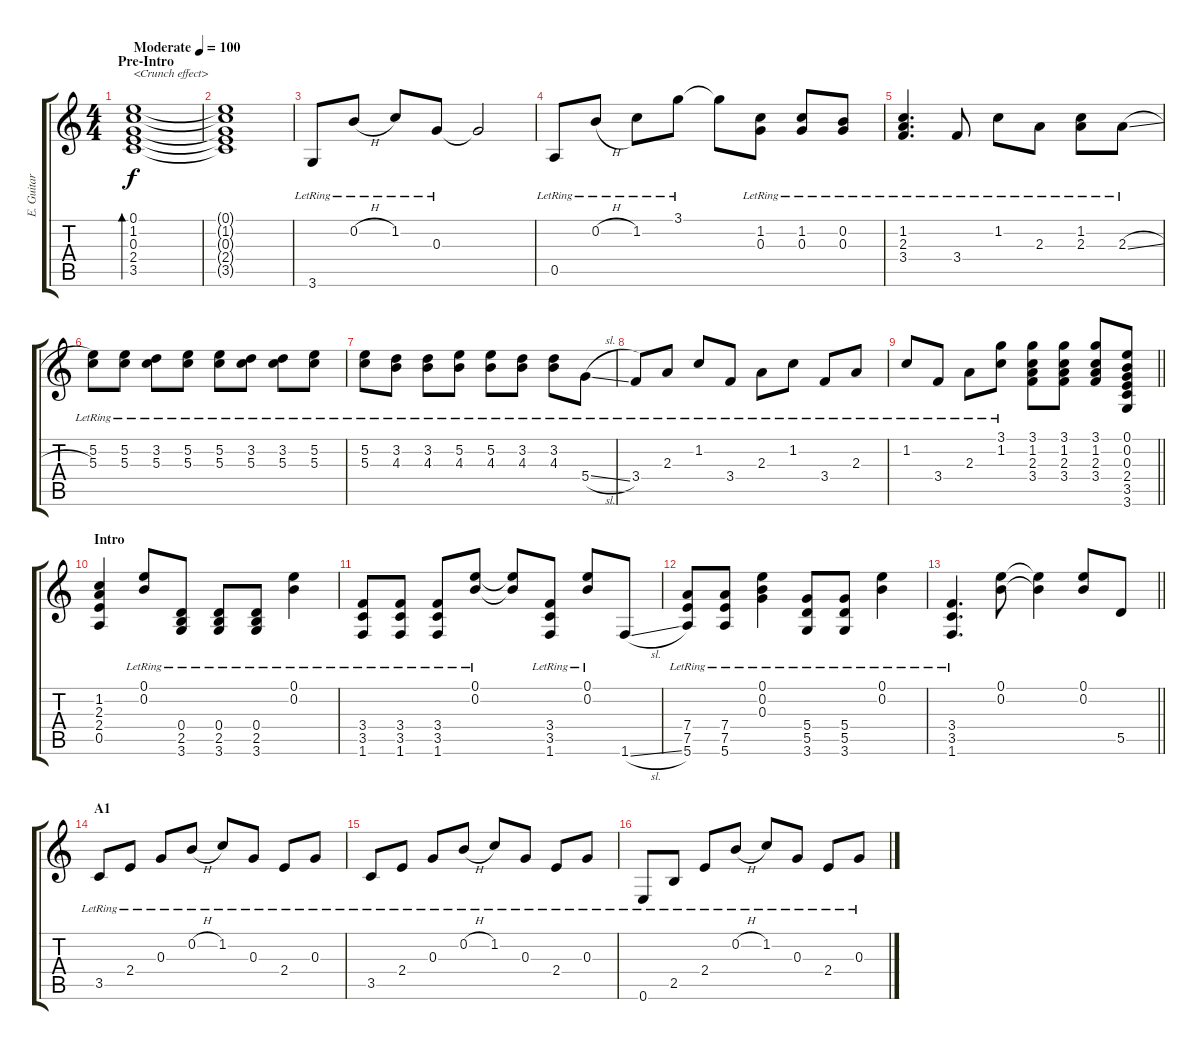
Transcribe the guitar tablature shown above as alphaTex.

\track ("E. Guitar I" "E. Guitar ") {instrument overdrivenguitar}
\staff {score tabs}
\tuning (E4 B3 G3 D3 A2 E2) {hide}
\ts (4 4)
\section ("" "Pre-Intro")
\tempo (100 "Moderate")
\clef g2
\ks c
(0.1 1.2 0.3 2.4 3.5).1{bd 240 txt "<Crunch effect>" dy f instrument overdrivenguitar} |
(0.1{t} 1.2{t} 0.3{t} 2.4{t} 3.5{t}).1 |
3.6{lr}.8 0.2{h lr}.8 1.2{lr}.8 0.3{lr}.8 0.3{t}.2 |
0.5{lr}.8 0.2{h lr}.8 1.2{lr}.8 3.1{lr}.8 3.1{t}.8 (1.2{lr} 0.3{lr}).8 (1.2{lr} 0.3{lr}).8 (0.2{lr} 0.3{lr}).8 |
(1.2{lr} 2.3{lr} 3.4{lr}).4{d} 3.4{lr}.8 1.2{lr}.8 2.3{lr}.8 (1.2{lr} 2.3{lr}).8 2.3{sl lr}.8 |
(5.2{lr} 5.3{lr}).8 (5.2{lr} 5.3{lr}).8 (3.2{lr} 5.3{lr}).8 (5.2{lr} 5.3{lr}).8 (5.2{lr} 5.3{lr}).8 (3.2{lr} 5.3{lr}).8 (3.2{lr} 5.3{lr}).8 (5.2{lr} 5.3{lr}).8 |
(5.2{lr} 5.3{lr}).8 (3.2{lr} 4.3{lr}).8 (3.2{lr} 4.3{lr}).8 (5.2{lr} 4.3{lr}).8 (5.2{lr} 4.3{lr}).8 (3.2{lr} 4.3{lr}).8 (3.2{lr} 4.3{lr}).8 5.4{sl lr}.8 |
3.4{lr}.8 2.3{lr}.8 1.2{lr}.8 3.4{lr}.8 2.3{lr}.8 1.2{lr}.8 3.4{lr}.8 2.3{lr}.8 |
\barLineRight lightlight
1.2{lr}.8 3.4{lr}.8 2.3{lr}.8 (3.1{lr} 1.2{lr}).8 (3.1 1.2 2.3 3.4).8 (3.1 1.2 2.3 3.4).8 (3.1 1.2 2.3 3.4).8 (0.1 0.2 0.3 2.4 3.5 3.6).8 |
\section ("" "Intro")
(1.2 2.3 2.4 0.5).4 (0.1{lr} 0.2{lr}).8 (0.4{lr} 2.5{lr} 3.6{lr}).8 (0.4{lr} 2.5{lr} 3.6{lr}).8 (0.4{lr} 2.5{lr} 3.6{lr}).8 (0.1{lr} 0.2{lr}).4 |
(3.4{lr} 3.5{lr} 1.6{lr}).8 (3.4{lr} 3.5{lr} 1.6{lr}).8 (3.4{lr} 3.5{lr} 1.6{lr}).8 (0.1{lr} 0.2{lr}).8 (0.1{t} 0.2{t}).8 (3.4{lr} 3.5{lr} 1.6{lr}).8 (0.1{lr} 0.2{lr}).8 1.6{sl}.8 |
(7.4{lr} 7.5{lr} 5.6{lr}).8 (7.4{lr} 7.5{lr} 5.6{lr}).8 (0.1{lr} 0.2{lr} 0.3{lr}).4 (5.4{lr} 5.5{lr} 3.6{lr}).8 (5.4{lr} 5.5{lr} 3.6{lr}).8 (0.1{lr} 0.2{lr}).4 |
\barLineRight lightlight
(3.4{lr} 3.5{lr} 1.6{lr}).4{d} (0.1 0.2).8 (0.1{t} 0.2{t}).4 (0.1 0.2).8 5.5.8 |
\section ("" "A1")
3.5{lr}.8 2.4{lr}.8 0.3{lr}.8 0.2{h lr}.8 1.2{lr}.8 0.3{lr}.8 2.4{lr}.8 0.3{lr}.8 |
3.5{lr}.8 2.4{lr}.8 0.3{lr}.8 0.2{h lr}.8 1.2{lr}.8 0.3{lr}.8 2.4{lr}.8 0.3{lr}.8 |
0.6{lr}.8 2.5{lr}.8 2.4{lr}.8 0.2{h lr}.8 1.2{lr}.8 0.3{lr}.8 2.4{lr}.8 0.3{lr}.8
